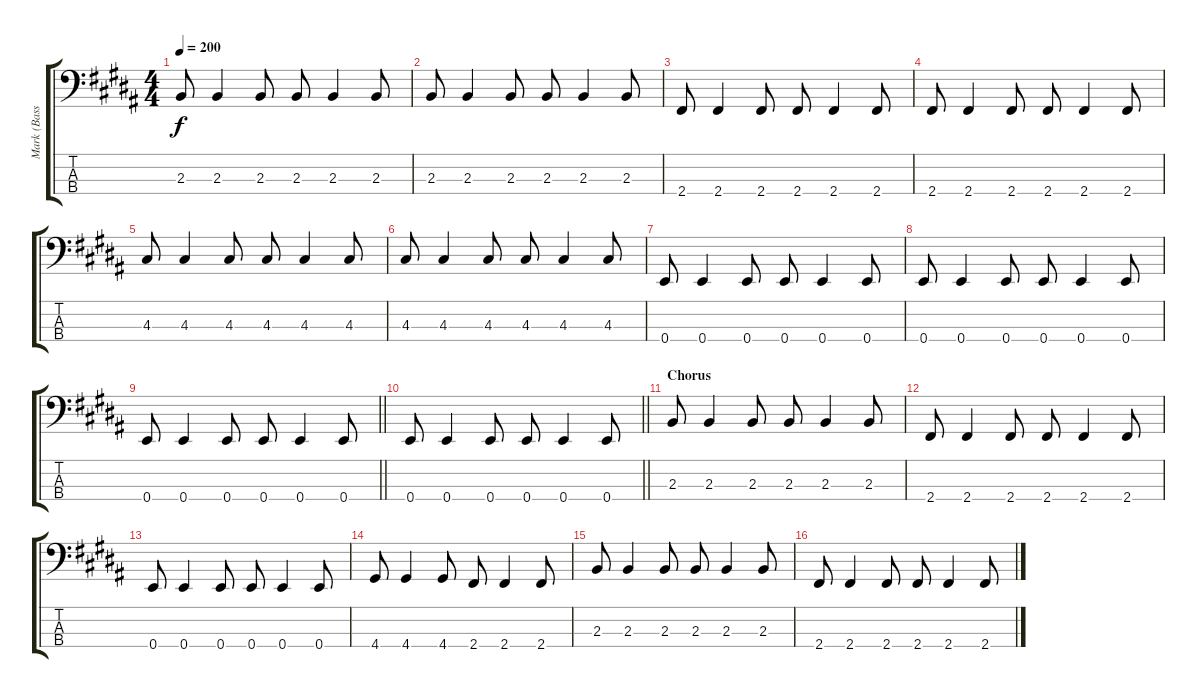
\track ("Mark (Bass)" "Mark (Bass") {instrument electricbasspick}
\staff {score tabs}
\tuning (G2 D2 A1 E1) {hide}
\ts (4 4)
\tempo 200
\clef f4
\ks b
2.3.8{dy f} 2.3.4 2.3.8 2.3.8 2.3.4 2.3.8 |
2.3.8 2.3.4 2.3.8 2.3.8 2.3.4 2.3.8 |
2.4.8 2.4.4 2.4.8 2.4.8 2.4.4 2.4.8 |
2.4.8 2.4.4 2.4.8 2.4.8 2.4.4 2.4.8 |
4.3.8 4.3.4 4.3.8 4.3.8 4.3.4 4.3.8 |
4.3.8 4.3.4 4.3.8 4.3.8 4.3.4 4.3.8 |
0.4.8 0.4.4 0.4.8 0.4.8 0.4.4 0.4.8 |
0.4.8 0.4.4 0.4.8 0.4.8 0.4.4 0.4.8 |
\barLineRight lightlight
0.4.8 0.4.4 0.4.8 0.4.8 0.4.4 0.4.8 |
\barLineRight lightlight
0.4.8 0.4.4 0.4.8 0.4.8 0.4.4 0.4.8 |
\section ("" "Chorus")
2.3.8 2.3.4 2.3.8 2.3.8 2.3.4 2.3.8 |
2.4.8 2.4.4 2.4.8 2.4.8 2.4.4 2.4.8 |
0.4.8 0.4.4 0.4.8 0.4.8 0.4.4 0.4.8 |
4.4.8 4.4.4 4.4.8 2.4.8 2.4.4 2.4.8 |
2.3.8 2.3.4 2.3.8 2.3.8 2.3.4 2.3.8 |
2.4.8 2.4.4 2.4.8 2.4.8 2.4.4 2.4.8
